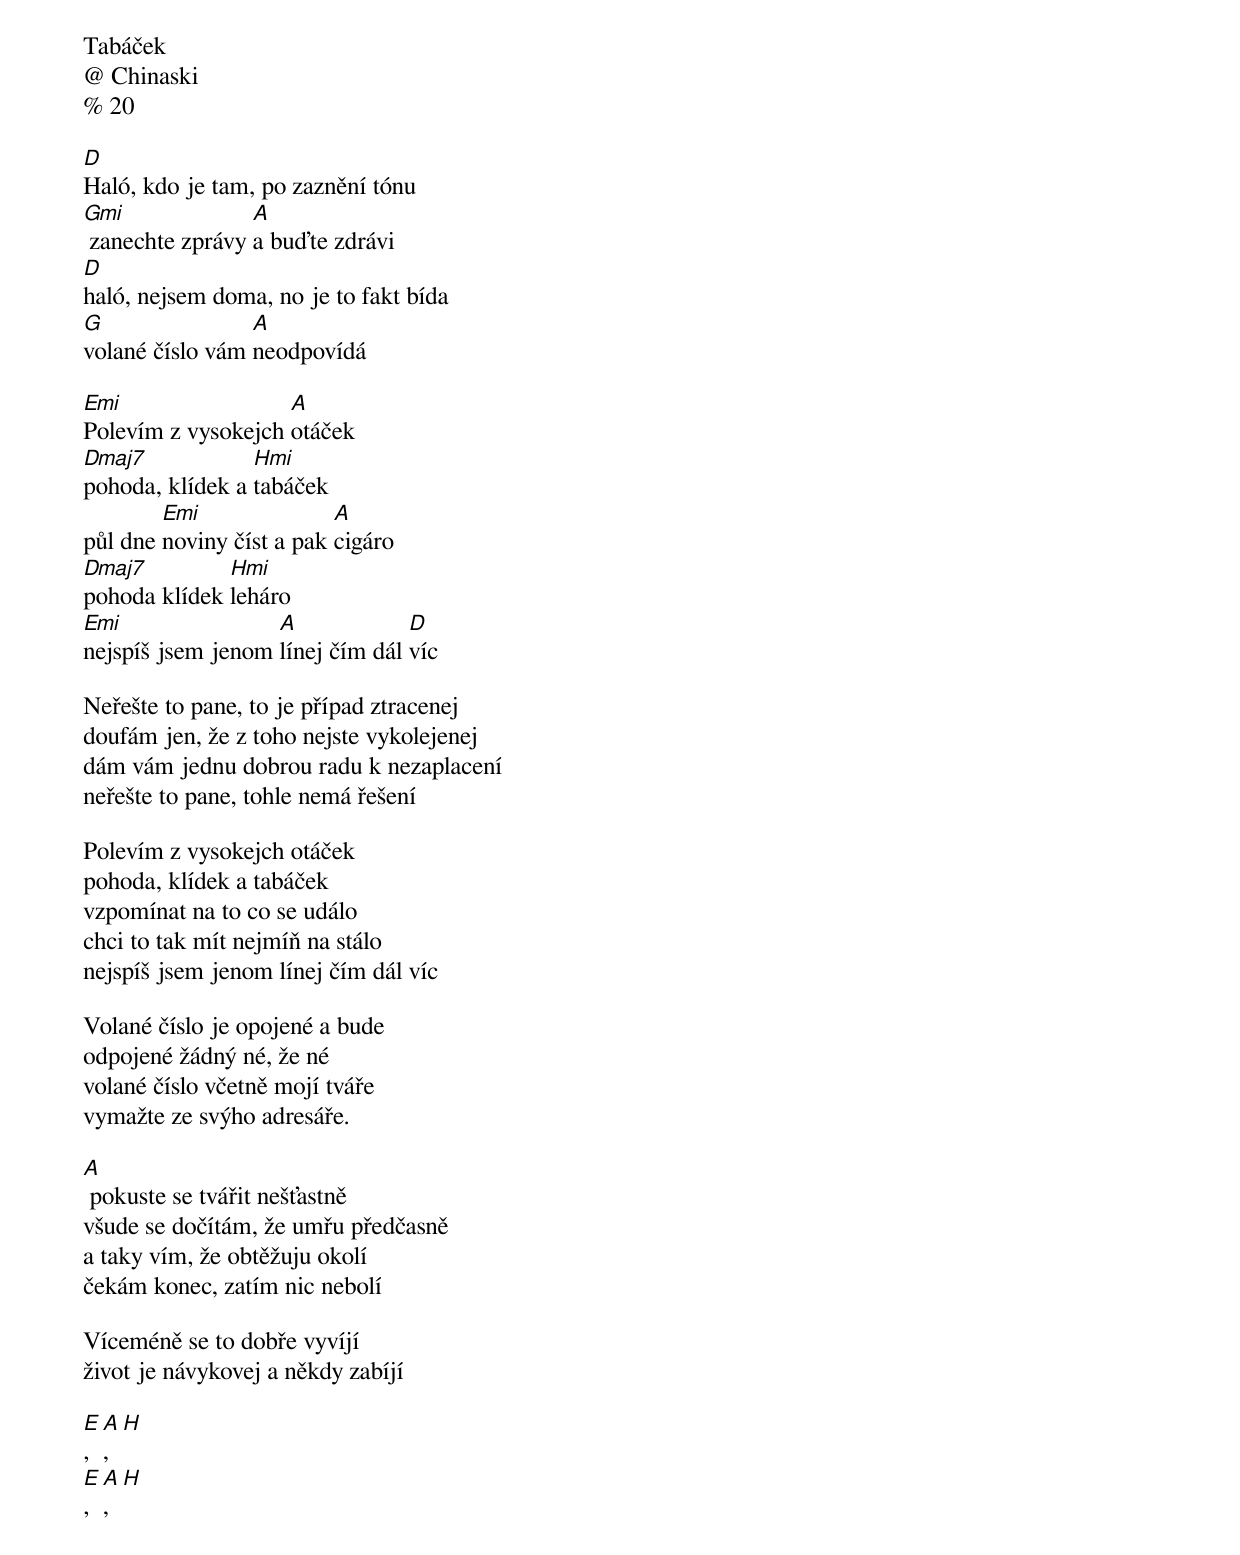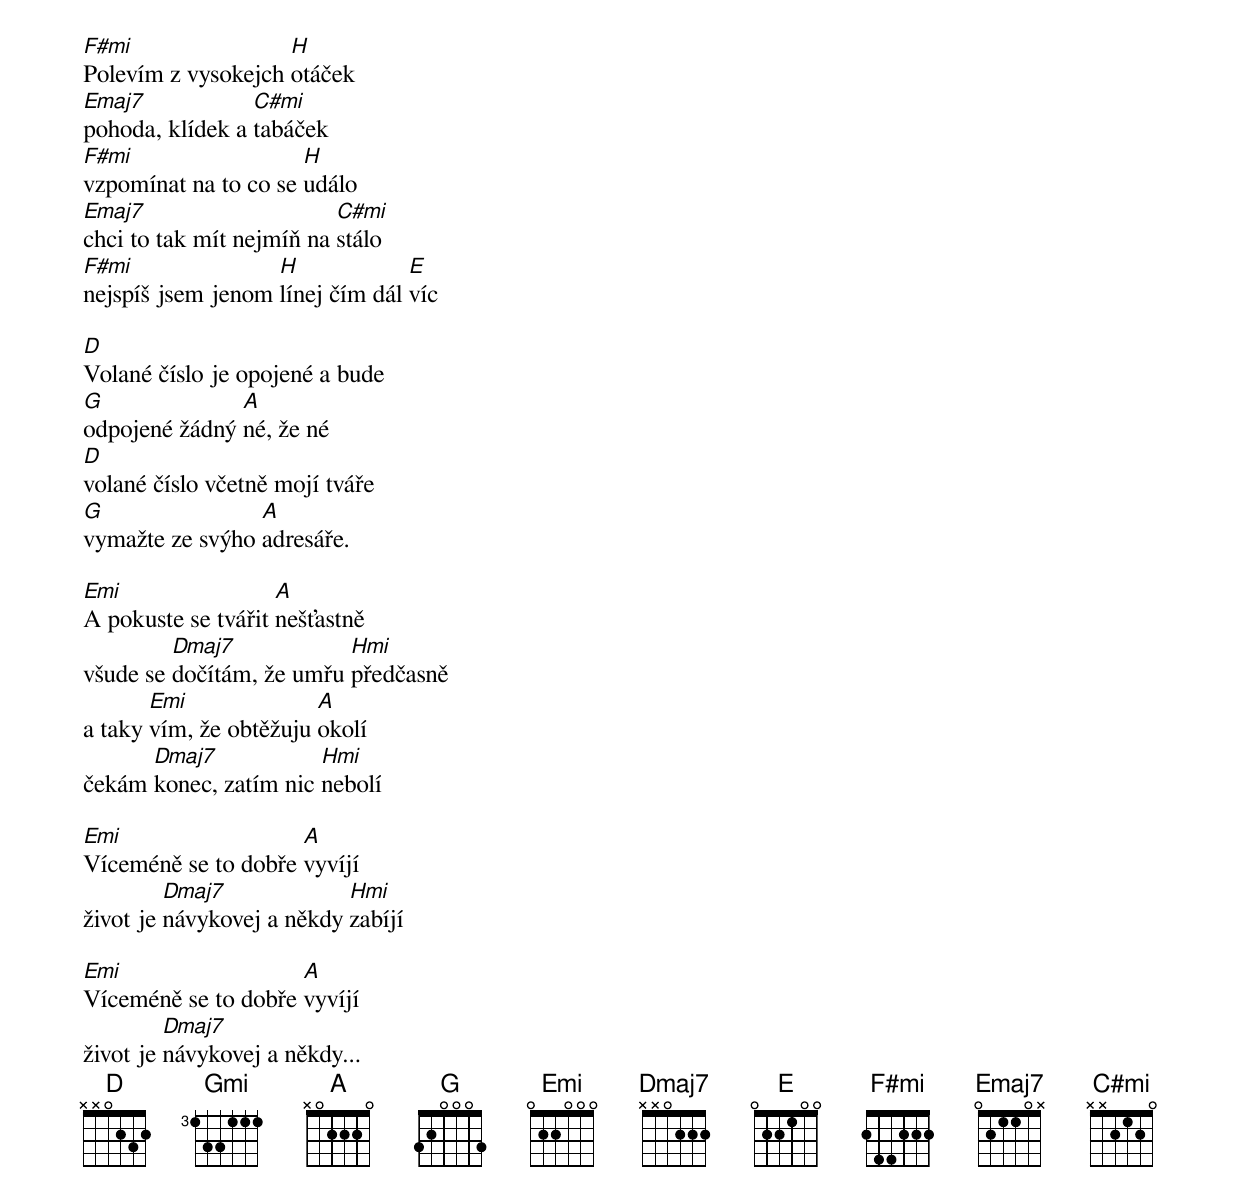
Tabáček
@ Chinaski
% 20

[D]Haló, kdo je tam, po zaznění tónu
[Gmi] zanechte zprávy [A]a buďte zdrávi
[D]haló, nejsem doma, no je to fakt bída
[G]volané číslo vám [A]neodpovídá

[Emi]Polevím z vysokejch [A]otáček
[Dmaj7]pohoda, klídek a [Hmi]tabáček
půl dne [Emi]noviny číst a pak [A]cigáro
[Dmaj7]pohoda klídek [Hmi]leháro
[Emi]nejspíš jsem jenom [A]línej čím dál [D]víc

Neřešte to pane, to je případ ztracenej
doufám jen, že z toho nejste vykolejenej
dám vám jednu dobrou radu k nezaplacení
neřešte to pane, tohle nemá řešení

Polevím z vysokejch otáček
pohoda, klídek a tabáček
vzpomínat na to co se událo
chci to tak mít nejmíň na stálo
nejspíš jsem jenom línej čím dál víc

Volané číslo je opojené a bude
odpojené žádný né, že né
volané číslo včetně mojí tváře
vymažte ze svýho adresáře.

[A] pokuste se tvářit nešťastně
všude se dočítám, že umřu předčasně
a taky vím, že obtěžuju okolí
čekám konec, zatím nic nebolí

Víceméně se to dobře vyvíjí
život je návykovej a někdy zabíjí

[E], [A], [H]
[E], [A], [H]

[F#mi]Polevím z vysokejch [H]otáček
[Emaj7]pohoda, klídek a [C#mi]tabáček
[F#mi]vzpomínat na to co se [H]událo
[Emaj7]chci to tak mít nejmíň na [C#mi]stálo
[F#mi]nejspíš jsem jenom [H]línej čím dál [E]víc

[D]Volané číslo je opojené a bude
[G]odpojené žádný [A]né, že né
[D]volané číslo včetně mojí tváře
[G]vymažte ze svýho [A]adresáře.

[Emi]A pokuste se tvářit [A]nešťastně
všude se [Dmaj7]dočítám, že umřu [Hmi]předčasně
a taky [Emi]vím, že obtěžuju [A]okolí
čekám [Dmaj7]konec, zatím nic [Hmi]nebolí

[Emi]Víceméně se to dobře [A]vyvíjí
život je [Dmaj7]návykovej a někdy [Hmi]zabíjí

[Emi]Víceméně se to dobře [A]vyvíjí
život je [Dmaj7]návykovej a někdy...
